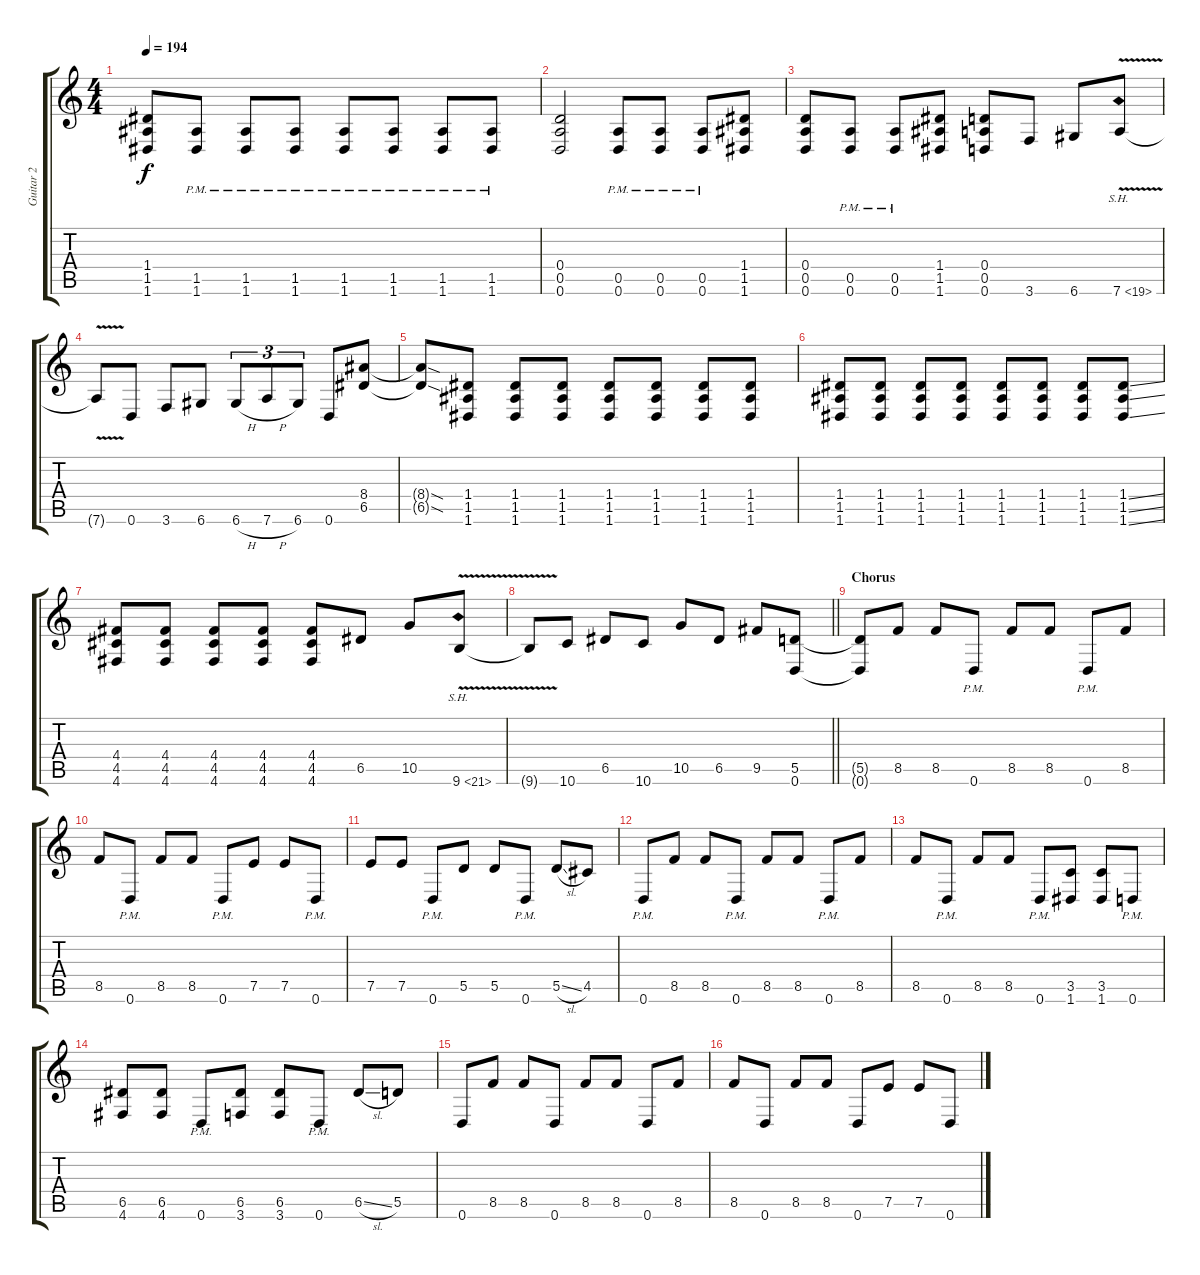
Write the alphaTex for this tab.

\track ("Guitar 2" "Guitar 2") {instrument distortionguitar}
\staff {score tabs}
\tuning (E4 B3 G3 D3 A2 D2) {hide}
\ts (4 4)
\tempo 194
\clef g2
\ks c
(1.4 1.5 1.6).8{dy f} (1.5{pm} 1.6{pm}).8 (1.5{pm} 1.6{pm}).8 (1.5{pm} 1.6{pm}).8 (1.5{pm} 1.6{pm}).8 (1.5{pm} 1.6{pm}).8 (1.5{pm} 1.6{pm}).8 (1.5{pm} 1.6{pm}).8 |
(0.4 0.5 0.6).2 (0.5{pm} 0.6{pm}).8 (0.5{pm} 0.6{pm}).8 (0.5{pm} 0.6{pm}).8 (1.4 1.5 1.6).8 |
(0.4 0.5 0.6).8 (0.5{pm} 0.6{pm}).8 (0.5{pm} 0.6{pm}).8 (1.4 1.5 1.6).8 (0.4 0.5 0.6).8 3.6.8 6.6.8 7.6{sh 12 v}.8 |
7.6{t}.8 0.6.8 3.6.8 6.6.8 6.6{h}.8{tu (3 2)} 7.6{h}.8{tu (3 2)} 6.6.8{tu (3 2)} 0.6.8 (8.4 6.5).8 |
(8.4{sod t} 6.5{sod t}).8 (1.4 1.5 1.6).8 (1.4 1.5 1.6).8 (1.4 1.5 1.6).8 (1.4 1.5 1.6).8 (1.4 1.5 1.6).8 (1.4 1.5 1.6).8 (1.4 1.5 1.6).8 |
(1.4 1.5 1.6).8 (1.4 1.5 1.6).8 (1.4 1.5 1.6).8 (1.4 1.5 1.6).8 (1.4 1.5 1.6).8 (1.4 1.5 1.6).8 (1.4 1.5 1.6).8 (1.4{ss} 1.5{ss} 1.6{ss}).8 |
(4.4 4.5 4.6).8 (4.4 4.5 4.6).8 (4.4 4.5 4.6).8 (4.4 4.5 4.6).8 (4.4 4.5 4.6).8 6.5.8 10.5.8 9.6{sh 12 v}.8 |
\barLineRight lightlight
9.6{t}.8 10.6.8 6.5.8 10.6.8 10.5.8 6.5.8 9.5.8 (5.5 0.6).8 |
\section ("" "Chorus")
(5.5{t} 0.6{t}).8 8.5.8 8.5.8 0.6{pm}.8 8.5.8 8.5.8 0.6{pm}.8 8.5.8 |
8.5.8 0.6{pm}.8 8.5.8 8.5.8 0.6{pm}.8 7.5.8 7.5.8 0.6{pm}.8 |
7.5.8 7.5.8 0.6{pm}.8 5.5.8 5.5.8 0.6{pm}.8 5.5{sl}.8 4.5.8 |
0.6{pm}.8 8.5.8 8.5.8 0.6{pm}.8 8.5.8 8.5.8 0.6{pm}.8 8.5.8 |
8.5.8 0.6{pm}.8 8.5.8 8.5.8 0.6{pm}.8 (3.5 1.6).8 (3.5 1.6).8 0.6{pm}.8 |
(6.5 4.6).8 (6.5 4.6).8 0.6{pm}.8 (6.5 3.6).8 (6.5 3.6).8 0.6{pm}.8 6.5{sl}.8 5.5.8 |
0.6.8 8.5.8 8.5.8 0.6.8 8.5.8 8.5.8 0.6.8 8.5.8 |
8.5.8 0.6.8 8.5.8 8.5.8 0.6.8 7.5.8 7.5.8 0.6.8
